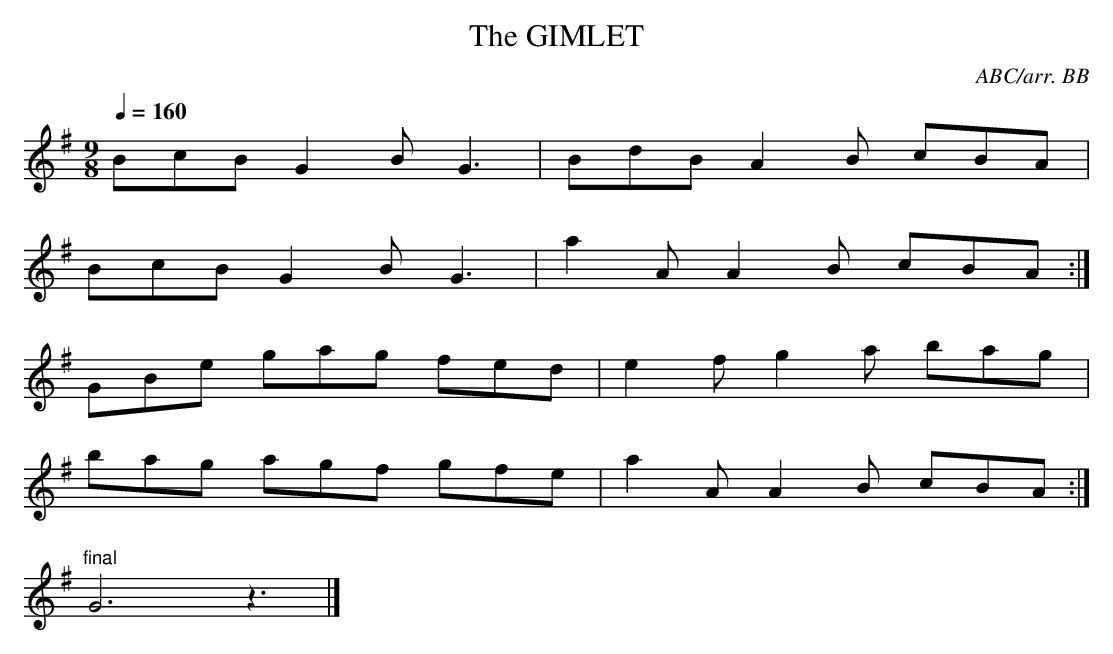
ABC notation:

X:1
T:GIMLET, The
C:ABC/arr. BB
Q:1/4=160
L:1/8
M:9/8
K:G
BcB G2B G3|BdB A2B cBA|
BcB G2B G3|a2A A2B cBA:|
GBe gag fed|e2f g2a bag|
bag agf gfe|a2A A2B cBA:|
"final"G6z3|]
